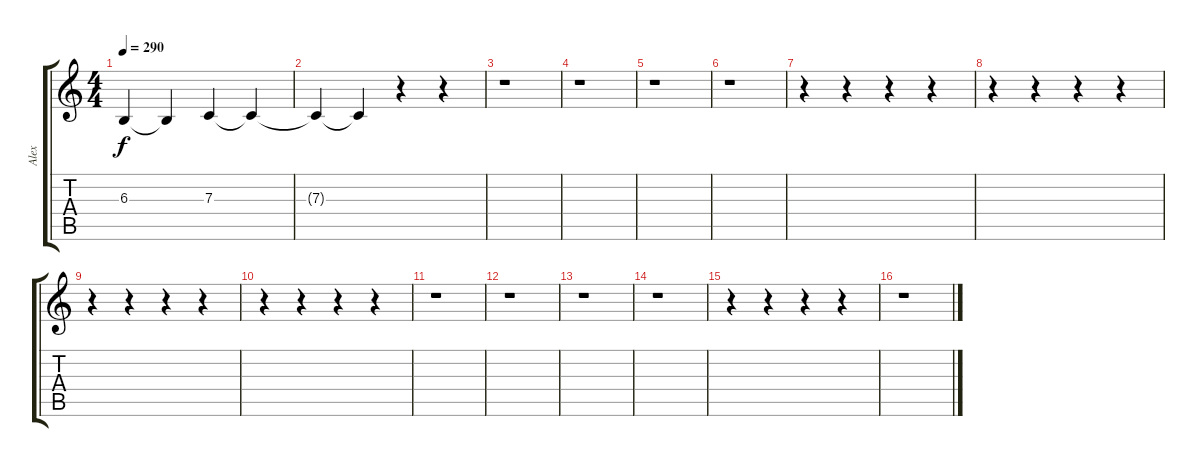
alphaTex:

\track ("Alex" "Alex") {instrument bagpipe}
\staff {score tabs}
\tuning (D4 A3 F3 C3 G2 D2) {hide}
\ts (4 4)
\tempo 290
\clef g2
\ks c
6.3{t}.4{dy f} 6.3{t}.4 7.3.4 7.3{t}.4 |
7.3{t}.4 7.3{t}.4 r.4 r.4 |
r.1 |
r.1 |
r.1 |
r.1 |
r.4 r.4 r.4 r.4 |
r.4 r.4 r.4 r.4 |
r.4 r.4 r.4 r.4 |
r.4 r.4 r.4 r.4 |
r.1 |
r.1 |
r.1 |
r.1 |
r.4 r.4 r.4 r.4 |
r.1
